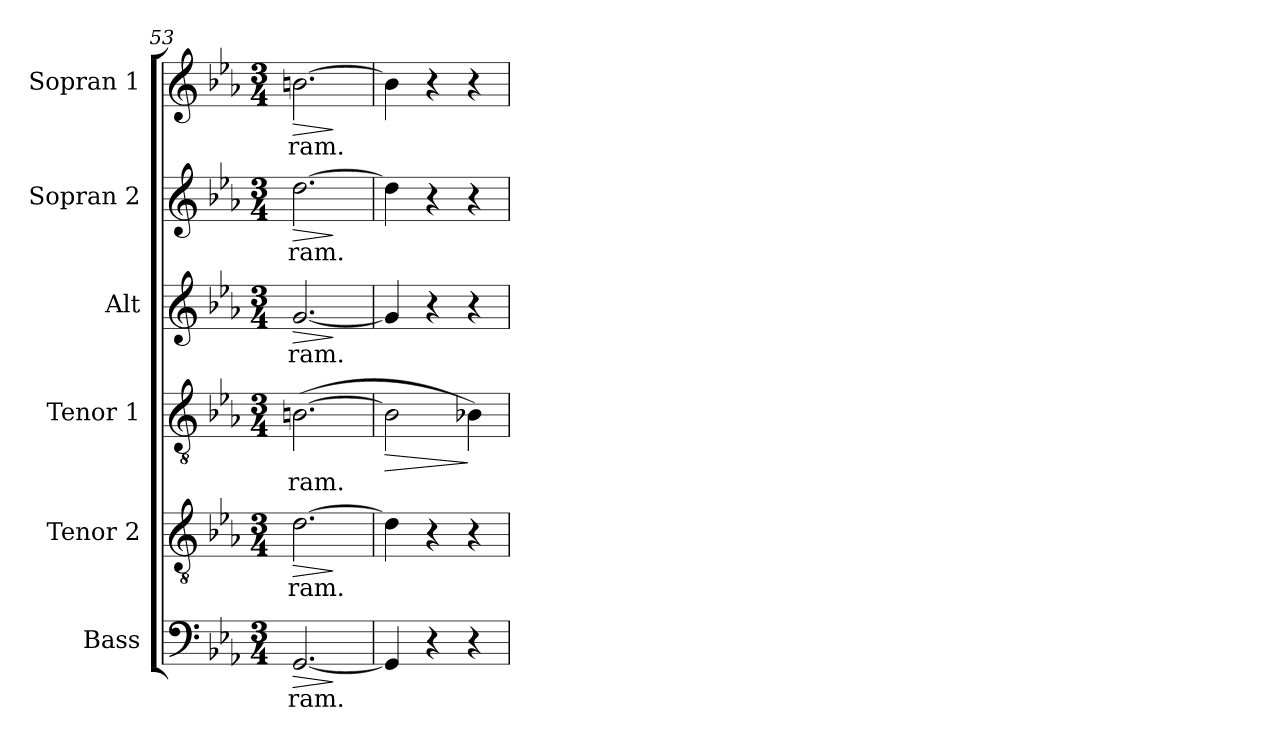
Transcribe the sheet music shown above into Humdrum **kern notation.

**kern	**text	**dynam	**kern	**text	**dynam	**kern	**text	**dynam	**kern	**text	**dynam	**kern	**text	**dynam	**kern	**text	**dynam
*part6	*part6	*part6	*part5	*part5	*part5	*part4	*part4	*part4	*part3	*part3	*part3	*part2	*part2	*part2	*part1	*part1	*part1
*staff6	*staff6	*staff6	*staff5	*staff5	*staff5	*staff4	*staff4	*staff4	*staff3	*staff3	*staff3	*staff2	*staff2	*staff2	*staff1	*staff1	*staff1
*I"Bass	*	*	*I"Tenor 2	*	*	*I"Tenor 1	*	*	*I"Alt	*	*	*I"Sopran 2	*	*	*I"Sopran 1	*	*
*I'B.	*	*	*I'T. 2	*	*	*I'T. 1	*	*	*I'A.	*	*	*I'S. 2	*	*	*I'S. 1	*	*
!!LO:PB:g=z
*clefF4	*	*	*clefGv2	*	*	*clefGv2	*	*	*clefG2	*	*	*clefG2	*	*	*clefG2	*	*
*k[b-e-a-]	*	*	*k[b-e-a-]	*	*	*k[b-e-a-]	*	*	*k[b-e-a-]	*	*	*k[b-e-a-]	*	*	*k[b-e-a-]	*	*
*E-:	*	*	*E-:	*	*	*E-:	*	*	*E-:	*	*	*E-:	*	*	*E-:	*	*
*M3/4	*	*	*M3/4	*	*	*M3/4	*	*	*M3/4	*	*	*M3/4	*	*	*M3/4	*	*
=53	=53	=53	=53	=53	=53	=53	=53	=53	=53	=53	=53	=53	=53	=53	=53	=53	=53
!	!LO:LY:b	!LO:HP:b	!	!LO:LY:b	!LO:HP:b	!	!LO:LY:b	!	!	!LO:LY:b	!LO:HP:b	!	!LO:LY:b	!LO:HP:b	!	!LO:LY:b	!LO:HP:b
[2.GG/	-ram.	>	[2.d\	-ram.	>	(>[2.Bn\	-ram.	.	[2.g/	-ram.	>	[2.dd\	-ram.	>	[2.bn\	-ram.	>
.	.	]	.	.	]	.	.	.	.	.	]	.	.	]	.	.	]
=54	=54	=54	=54	=54	=54	=54	=54	=54	=54	=54	=54	=54	=54	=54	=54	=54	=54
!	!	!	!	!	!	!	!	!LO:HP:b	!	!	!	!	!	!	!	!	!
4GG/]	.	.	4d\]	.	.	2B\]	.	>	4g/]	.	.	4dd\]	.	.	4b\]	.	.
4r	.	.	4r	.	.	.	.	.	4r	.	.	4r	.	.	4r	.	.
4r	.	.	4r	.	.	4B-X\)	.	]	4r	.	.	4r	.	.	4r	.	.
=	=	=	=	=	=	=	=	=	=	=	=	=	=	=	=	=	=
*-	*-	*-	*-	*-	*-	*-	*-	*-	*-	*-	*-	*-	*-	*-	*-	*-	*-
